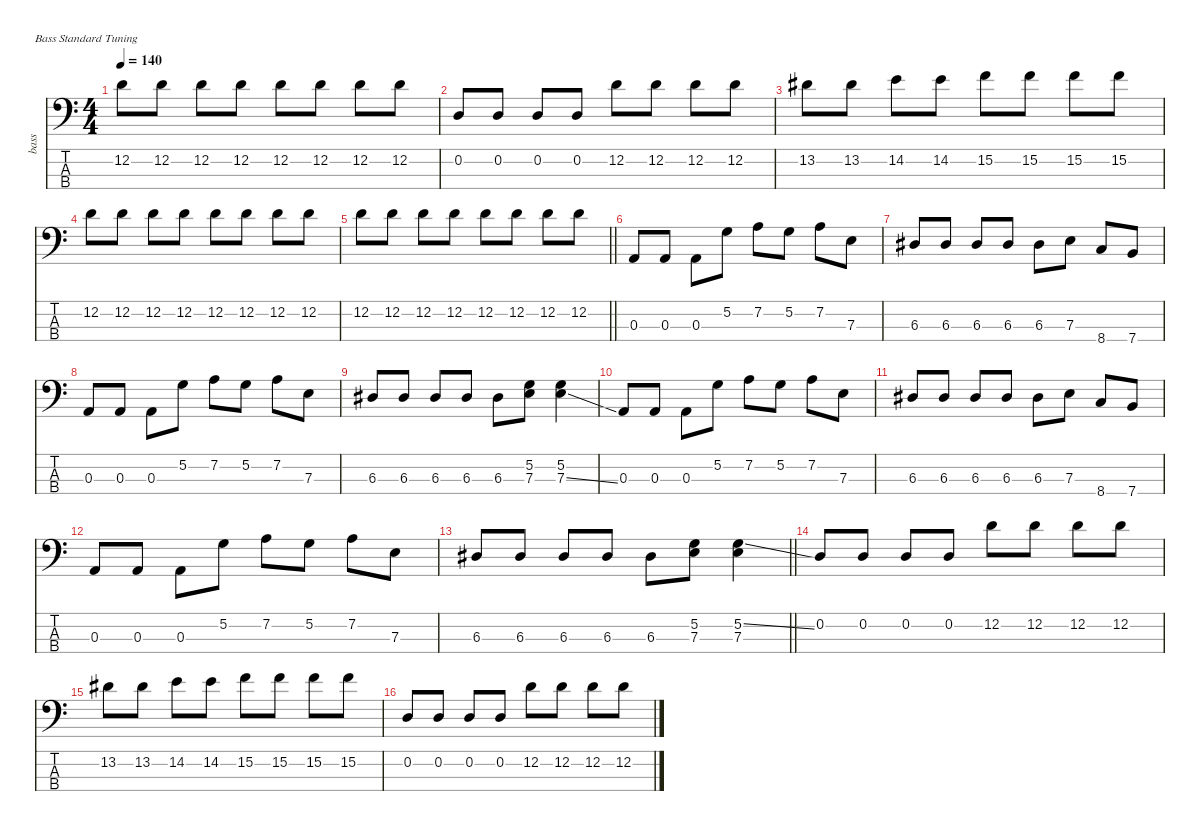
\defaultSystemsLayout 4
\hideDynamics
\bracketExtendMode nobrackets
\otherSystemsTrackNameOrientation horizontal
\track ("Bass" "bass") {defaultSystemsLayout 8 instrument electricbasspick}
\staff {score tabs}
\tuning (G2 D2 A1 E1)
\ts (4 4)
\tempo 140
\clef f4
\ks aminor
12.2.8{dy f beam Down} 12.2.8{beam Down} 12.2.8{beam Down} 12.2.8{beam Down} 12.2.8{beam Down} 12.2.8{beam Down} 12.2.8{beam Down} 12.2.8{beam Down} |
0.2.8{beam Up} 0.2.8{beam Up} 0.2.8{beam Up} 0.2.8{beam Up} 12.2.8{beam Down} 12.2.8{beam Down} 12.2.8{beam Down} 12.2.8{beam Down} |
13.2{acc #}.8{beam Down} 13.2{acc #}.8{beam Down} 14.2.8{beam Down} 14.2.8{beam Down} 15.2.8{beam Down} 15.2.8{beam Down} 15.2.8{beam Down} 15.2.8{beam Down} |
12.2.8{beam Down} 12.2.8{beam Down} 12.2.8{beam Down} 12.2.8{beam Down} 12.2.8{beam Down} 12.2.8{beam Down} 12.2.8{beam Down} 12.2.8{beam Down} |
\barLineRight lightlight
12.2.8{beam Down} 12.2.8{beam Down} 12.2.8{beam Down} 12.2.8{beam Down} 12.2.8{beam Down} 12.2.8{beam Down} 12.2.8{beam Down} 12.2.8{beam Down} |
0.3.8{beam Up} 0.3.8{beam Up} 0.3.8{beam Down} 5.2.8{beam Down} 7.2.8{beam Down} 5.2.8{beam Down} 7.2.8{beam Down} 7.3.8{beam Down} |
6.3{acc #}.8{beam Up} 6.3{acc #}.8{beam Up} 6.3{acc #}.8{beam Up} 6.3{acc #}.8{beam Up} 6.3{acc #}.8{beam Down} 7.3.8{beam Down} 8.4.8{beam Up} 7.4.8{beam Up} |
0.3.8{beam Up} 0.3.8{beam Up} 0.3.8{beam Down} 5.2.8{beam Down} 7.2.8{beam Down} 5.2.8{beam Down} 7.2.8{beam Down} 7.3.8{beam Down} |
6.3{acc #}.8{beam Up} 6.3{acc #}.8{beam Up} 6.3{acc #}.8{beam Up} 6.3{acc #}.8{beam Up} 6.3{acc #}.8{beam Down} (5.2 7.3).8{beam Down} (5.2 7.3{ss}).4{beam Down} |
0.3.8{beam Up} 0.3.8{beam Up} 0.3.8{beam Down} 5.2.8{beam Down} 7.2.8{beam Down} 5.2.8{beam Down} 7.2.8{beam Down} 7.3.8{beam Down} |
6.3{acc #}.8{beam Up} 6.3{acc #}.8{beam Up} 6.3{acc #}.8{beam Up} 6.3{acc #}.8{beam Up} 6.3{acc #}.8{beam Down} 7.3.8{beam Down} 8.4.8{beam Up} 7.4.8{beam Up} |
0.3.8{beam Up} 0.3.8{beam Up} 0.3.8{beam Down} 5.2.8{beam Down} 7.2.8{beam Down} 5.2.8{beam Down} 7.2.8{beam Down} 7.3.8{beam Down} |
\barLineRight lightlight
6.3{acc #}.8{beam Up} 6.3{acc #}.8{beam Up} 6.3{acc #}.8{beam Up} 6.3{acc #}.8{beam Up} 6.3{acc #}.8{beam Down} (5.2 7.3).8{beam Down} (5.2{ss} 7.3).4{beam Down} |
0.2.8{beam Up} 0.2.8{beam Up} 0.2.8{beam Up} 0.2.8{beam Up} 12.2.8{beam Down} 12.2.8{beam Down} 12.2.8{beam Down} 12.2.8{beam Down} |
13.2{acc #}.8{beam Down} 13.2{acc #}.8{beam Down} 14.2.8{beam Down} 14.2.8{beam Down} 15.2.8{beam Down} 15.2.8{beam Down} 15.2.8{beam Down} 15.2.8{beam Down} |
0.2.8{beam Up} 0.2.8{beam Up} 0.2.8{beam Up} 0.2.8{beam Up} 12.2.8{beam Down} 12.2.8{beam Down} 12.2.8{beam Down} 12.2.8{beam Down}
